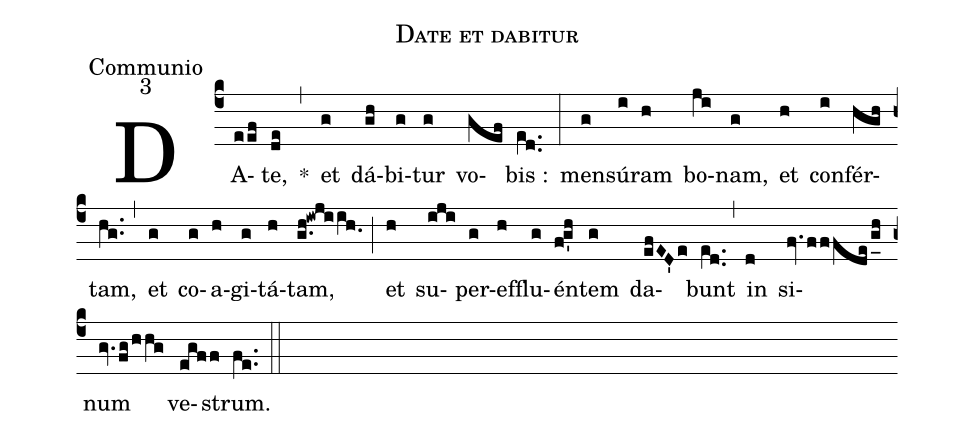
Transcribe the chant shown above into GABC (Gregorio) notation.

name:Date et dabitur;
office-part:Communio;
mode:3;
%%
(c4) DA(eef)te,(de) *(,) et(g) dá(gh)bi(g)tur(g) vo(gef)bis :(e[ll:1]d..) (:) men(g)sú(i)ram(h) bo(ji)nam,(g) et(h) con(i)fér(hgh)tam,(hg..) (,) et(g) co(g)a(h)gi(g)tá(h)tam,(g.h!iwjiih.0) (;) et(h) su(iji)per(g)ef(h)flu(g)én(fg'h)tem(g) da(efED'e)bunt(e[ll:1]d..) (,) in(d) si(fv.fffdeg_[uh:l]h)num(gv.fg/hhg) ve(egff)strum.(fe..) (::)
